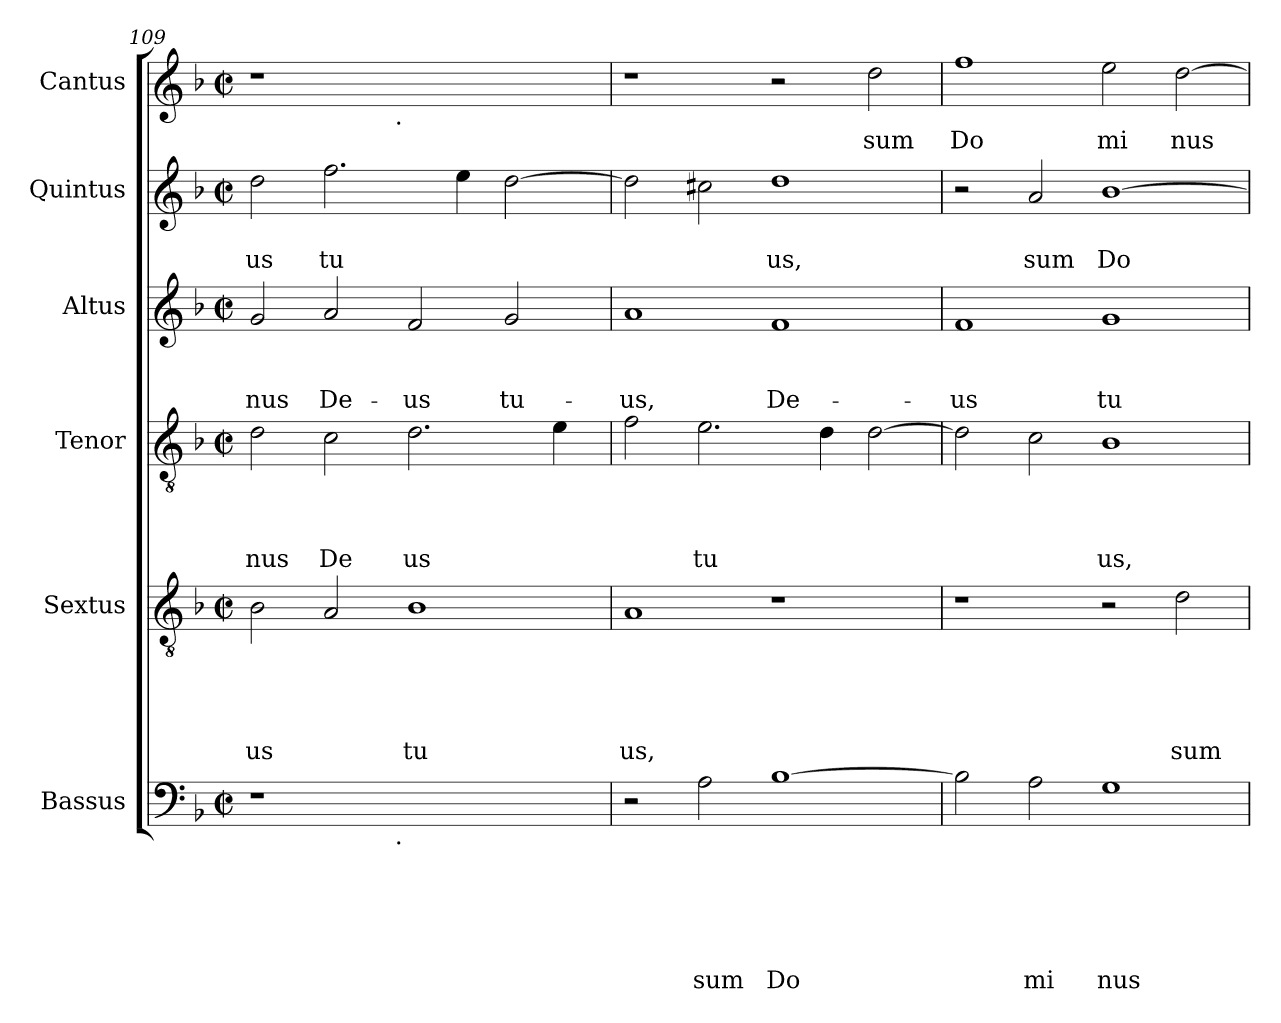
**kern	**text	**text	**text	**text	**text	**text	**kern	**text	**text	**text	**text	**text	**kern	**text	**text	**text	**text	**kern	**text	**text	**text	**kern	**text	**text	**kern	**text
*part6	*part6	*part6	*part6	*part6	*part6	*part6	*part5	*part5	*part5	*part5	*part5	*part5	*part4	*part4	*part4	*part4	*part4	*part3	*part3	*part3	*part3	*part2	*part2	*part2	*part1	*part1
*staff6	*staff6	*staff6	*staff6	*staff6	*staff6	*staff6	*staff5	*staff5	*staff5	*staff5	*staff5	*staff5	*staff4	*staff4	*staff4	*staff4	*staff4	*staff3	*staff3	*staff3	*staff3	*staff2	*staff2	*staff2	*staff1	*staff1
*I"Bassus	*	*	*	*	*	*	*I"Sextus	*	*	*	*	*	*I"Tenor	*	*	*	*	*I"Altus	*	*	*	*I"Quintus	*	*	*I"Cantus	*
*clefF4	*	*	*	*	*	*	*clefGv2	*	*	*	*	*	*clefGv2	*	*	*	*	*clefG2	*	*	*	*clefG2	*	*	*clefG2	*
*k[b-]	*	*	*	*	*	*	*k[b-]	*	*	*	*	*	*k[b-]	*	*	*	*	*k[b-]	*	*	*	*k[b-]	*	*	*k[b-]	*
*F:	*	*	*	*	*	*	*F:	*	*	*	*	*	*F:	*	*	*	*	*F:	*	*	*	*F:	*	*	*F:	*
*M2/2	*	*	*	*	*	*	*M2/2	*	*	*	*	*	*M2/2	*	*	*	*	*M2/2	*	*	*	*M2/2	*	*	*M2/2	*
*met(c|)	*	*	*	*	*	*	*met(c|)	*	*	*	*	*	*met(c|)	*	*	*	*	*met(c|)	*	*	*	*met(c|)	*	*	*met(c|)	*
=109	=109	=109	=109	=109	=109	=109	=109	=109	=109	=109	=109	=109	=109	=109	=109	=109	=109	=109	=109	=109	=109	=109	=109	=109	=109	=109
!	!	!	!	!	!	!	!	!	!	!	!	!LO:LY:b	!	!	!	!	!LO:LY:b	!	!	!	!LO:LY:b	!	!	!LO:LY:b	!	!
*^	*	*	*	*	*	*	*	*	*	*	*	*	*	*	*	*	*	*	*	*	*	*	*	*	*^	*
1r	2ryy	.	.	.	.	.	.	2B-\	.	.	.	.	us	2d\	.	.	.	nus	2g/	.	.	-nus	2dd\	.	us	1r	2ryy	.
!	!	!	!	!	!	!	!	!	!	!	!	!	!	!	!	!	!	!LO:LY:b	!	!	!	!LO:LY:b	!	!	!LO:LY:b	!	!	!
.	4...ryy	.	.	.	.	.	.	2A/	.	.	.	.	.	2c\	.	.	.	De	2a/	.	.	De-	2.ff\	.	tu	.	4...ryy	.
!	!	!	!	!	!	!	!	!	!	!	!	!	!	!	!	!	!	!	!	!	!	!	!	!	!	!	!LO:TX:b:t=.	!
!	!LO:TX:b:t=.	!	!	!	!	!	!	!	!	!	!	!	!	!	!	!	!	!	!	!	!	!	!	!	!	!	!	!
.	1ryy	.	.	.	.	.	.	.	.	.	.	.	.	.	.	.	.	.	.	.	.	.	.	.	.	.	1ryy	.
!	!	!	!	!	!	!	!	!	!	!	!	!	!LO:LY:b	!	!	!	!	!LO:LY:b	!	!	!	!LO:LY:b	!	!	!	!	!	!
1ryy	.	.	.	.	.	.	.	1B-	.	.	.	.	tu	2.d\	.	.	.	us	2f/	.	.	-us	.	.	.	1ryy	.	.
.	.	.	.	.	.	.	.	.	.	.	.	.	.	.	.	.	.	.	.	.	.	.	4ee\	.	.	.	.	.
!	!	!	!	!	!	!	!	!	!	!	!	!	!	!	!	!	!	!	!	!	!	!LO:LY:b	!	!	!	!	!	!
.	.	.	.	.	.	.	.	.	.	.	.	.	.	.	.	.	.	.	2g/	.	.	tu-	[>2dd\	.	.	.	.	.
.	.	.	.	.	.	.	.	.	.	.	.	.	.	4e\	.	.	.	.	.	.	.	.	.	.	.	.	.	.
.	32ryy	.	.	.	.	.	.	.	.	.	.	.	.	.	.	.	.	.	.	.	.	.	.	.	.	.	32ryy	.
=110	=110	=110	=110	=110	=110	=110	=110	=110	=110	=110	=110	=110	=110	=110	=110	=110	=110	=110	=110	=110	=110	=110	=110	=110	=110	=110	=110	=110
!	!	!	!	!	!	!	!	!	!	!	!	!	!LO:LY:b	!	!	!	!	!	!	!	!	!LO:LY:b	!	!	!	!	!	!
*v	*v	*	*	*	*	*	*	*	*	*	*	*	*	*	*	*	*	*	*	*	*	*	*	*	*	*v	*v	*
2r	.	.	.	.	.	.	1A	.	.	.	.	us,	2f\	.	.	.	.	1a	.	.	-us,	2dd\]	.	.	1r	.
!	!	!	!	!	!	!LO:LY:b	!	!	!	!	!	!	!	!	!	!	!LO:LY:b	!	!	!	!	!	!	!	!	!
2A\	.	.	.	.	.	sum	.	.	.	.	.	.	2.e\	.	.	.	tu	.	.	.	.	2cc#\	.	.	.	.
!	!	!	!	!	!	!LO:LY:b	!	!	!	!	!	!	!	!	!	!	!	!	!	!	!LO:LY:b	!	!	!LO:LY:b	!	!
[>1B-	.	.	.	.	.	Do	1r	.	.	.	.	.	.	.	.	.	.	1f	.	.	De-	1dd	.	us,	2r	.
.	.	.	.	.	.	.	.	.	.	.	.	.	4d\	.	.	.	.	.	.	.	.	.	.	.	.	.
!	!	!	!	!	!	!	!	!	!	!	!	!	!	!	!	!	!	!	!	!	!	!	!	!	!	!LO:LY:b
.	.	.	.	.	.	.	.	.	.	.	.	.	[>2d\	.	.	.	.	.	.	.	.	.	.	.	2dd\	sum
=111	=111	=111	=111	=111	=111	=111	=111	=111	=111	=111	=111	=111	=111	=111	=111	=111	=111	=111	=111	=111	=111	=111	=111	=111	=111	=111
!	!	!	!	!	!	!	!	!	!	!	!	!	!	!	!	!	!	!	!	!	!LO:LY:b	!	!	!	!	!LO:LY:b
2B-\]	.	.	.	.	.	.	1r	.	.	.	.	.	2d\]	.	.	.	.	1f	.	.	-us	2r	.	.	1ff	Do
!	!	!	!	!	!	!LO:LY:b	!	!	!	!	!	!	!	!	!	!	!	!	!	!	!	!	!	!LO:LY:b	!	!
2A\	.	.	.	.	.	mi	.	.	.	.	.	.	2c\	.	.	.	.	.	.	.	.	2a/	.	sum	.	.
!	!	!	!	!	!	!LO:LY:b	!	!	!	!	!	!	!	!	!	!	!LO:LY:b	!	!	!	!LO:LY:b	!	!	!LO:LY:b	!	!LO:LY:b
1G	.	.	.	.	.	nus	2r	.	.	.	.	.	1B-	.	.	.	us,	1g	.	.	tu-	[>1b-	.	Do	2ee\	mi
!	!	!	!	!	!	!	!	!	!	!	!	!LO:LY:b	!	!	!	!	!	!	!	!	!	!	!	!	!	!LO:LY:b
.	.	.	.	.	.	.	2d\	.	.	.	.	sum	.	.	.	.	.	.	.	.	.	.	.	.	[>2dd\	nus
=	=	=	=	=	=	=	=	=	=	=	=	=	=	=	=	=	=	=	=	=	=	=	=	=	=	=
*-	*-	*-	*-	*-	*-	*-	*-	*-	*-	*-	*-	*-	*-	*-	*-	*-	*-	*-	*-	*-	*-	*-	*-	*-	*-	*-
